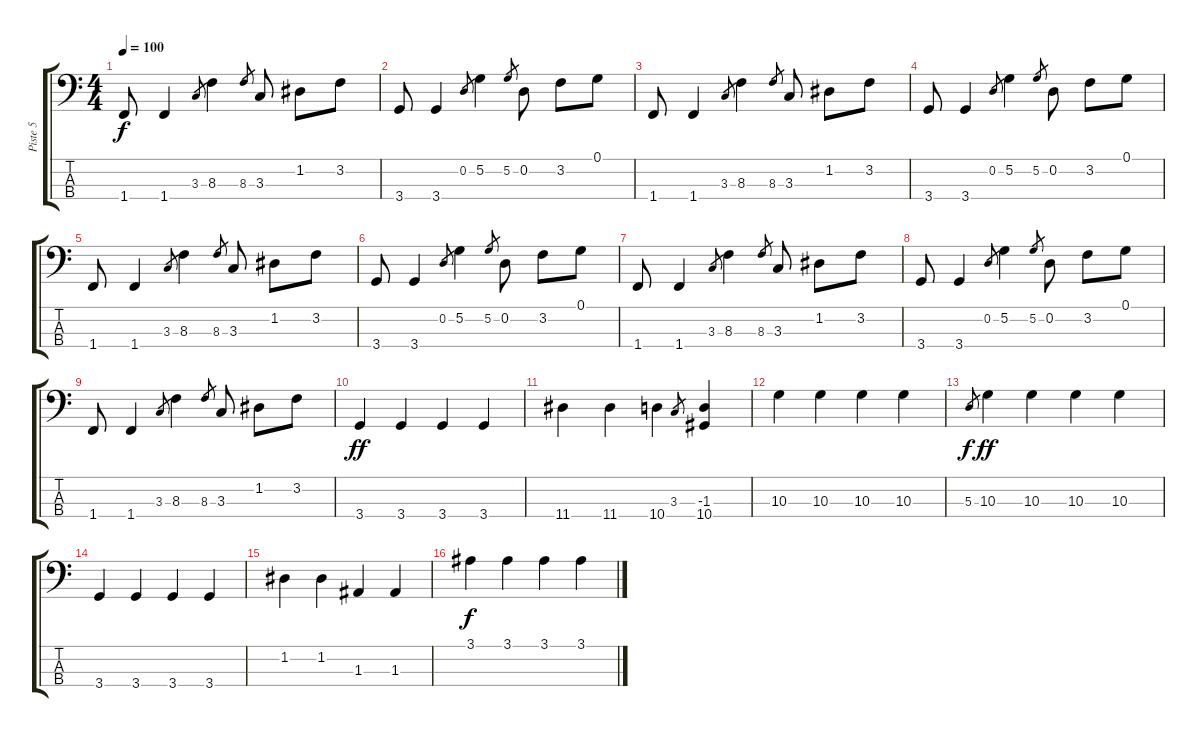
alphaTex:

\track ("Piste 5" "Piste 5") {instrument electricbassfinger}
\staff {score tabs}
\tuning (G2 D2 A1 E1) {hide}
\ts (4 4)
\tempo 100
\clef f4
\ks c
1.4.8{dy f} 1.4.4 3.3.8{gr} 8.3.4 8.3.8{gr} 3.3.8 1.2.8 3.2.8 |
3.4.8 3.4.4 0.2.8{gr} 5.2.4 5.2.8{gr} 0.2.8 3.2.8 0.1.8 |
1.4.8 1.4.4 3.3.8{gr} 8.3.4 8.3.8{gr} 3.3.8 1.2.8 3.2.8 |
3.4.8 3.4.4 0.2.8{gr} 5.2.4 5.2.8{gr} 0.2.8 3.2.8 0.1.8 |
1.4.8 1.4.4 3.3.8{gr} 8.3.4 8.3.8{gr} 3.3.8 1.2.8 3.2.8 |
3.4.8 3.4.4 0.2.8{gr} 5.2.4 5.2.8{gr} 0.2.8 3.2.8 0.1.8 |
1.4.8 1.4.4 3.3.8{gr} 8.3.4 8.3.8{gr} 3.3.8 1.2.8 3.2.8 |
3.4.8 3.4.4 0.2.8{gr} 5.2.4 5.2.8{gr} 0.2.8 3.2.8 0.1.8 |
1.4.8 1.4.4 3.3.8{gr} 8.3.4 8.3.8{gr} 3.3.8 1.2.8 3.2.8 |
3.4.4{dy ff} 3.4.4 3.4.4 3.4.4 |
11.4.4 11.4.4 10.4.4 3.3.8{gr} (-1.3 10.4).4 |
10.3.4 10.3.4 10.3.4 10.3.4 |
5.3.8{gr dy f} 10.3.4{dy ff} 10.3.4 10.3.4 10.3.4 |
3.4.4 3.4.4 3.4.4 3.4.4 |
1.2.4 1.2.4 1.3.4 1.3.4 |
3.1.4{dy f} 3.1.4 3.1.4 3.1.4
